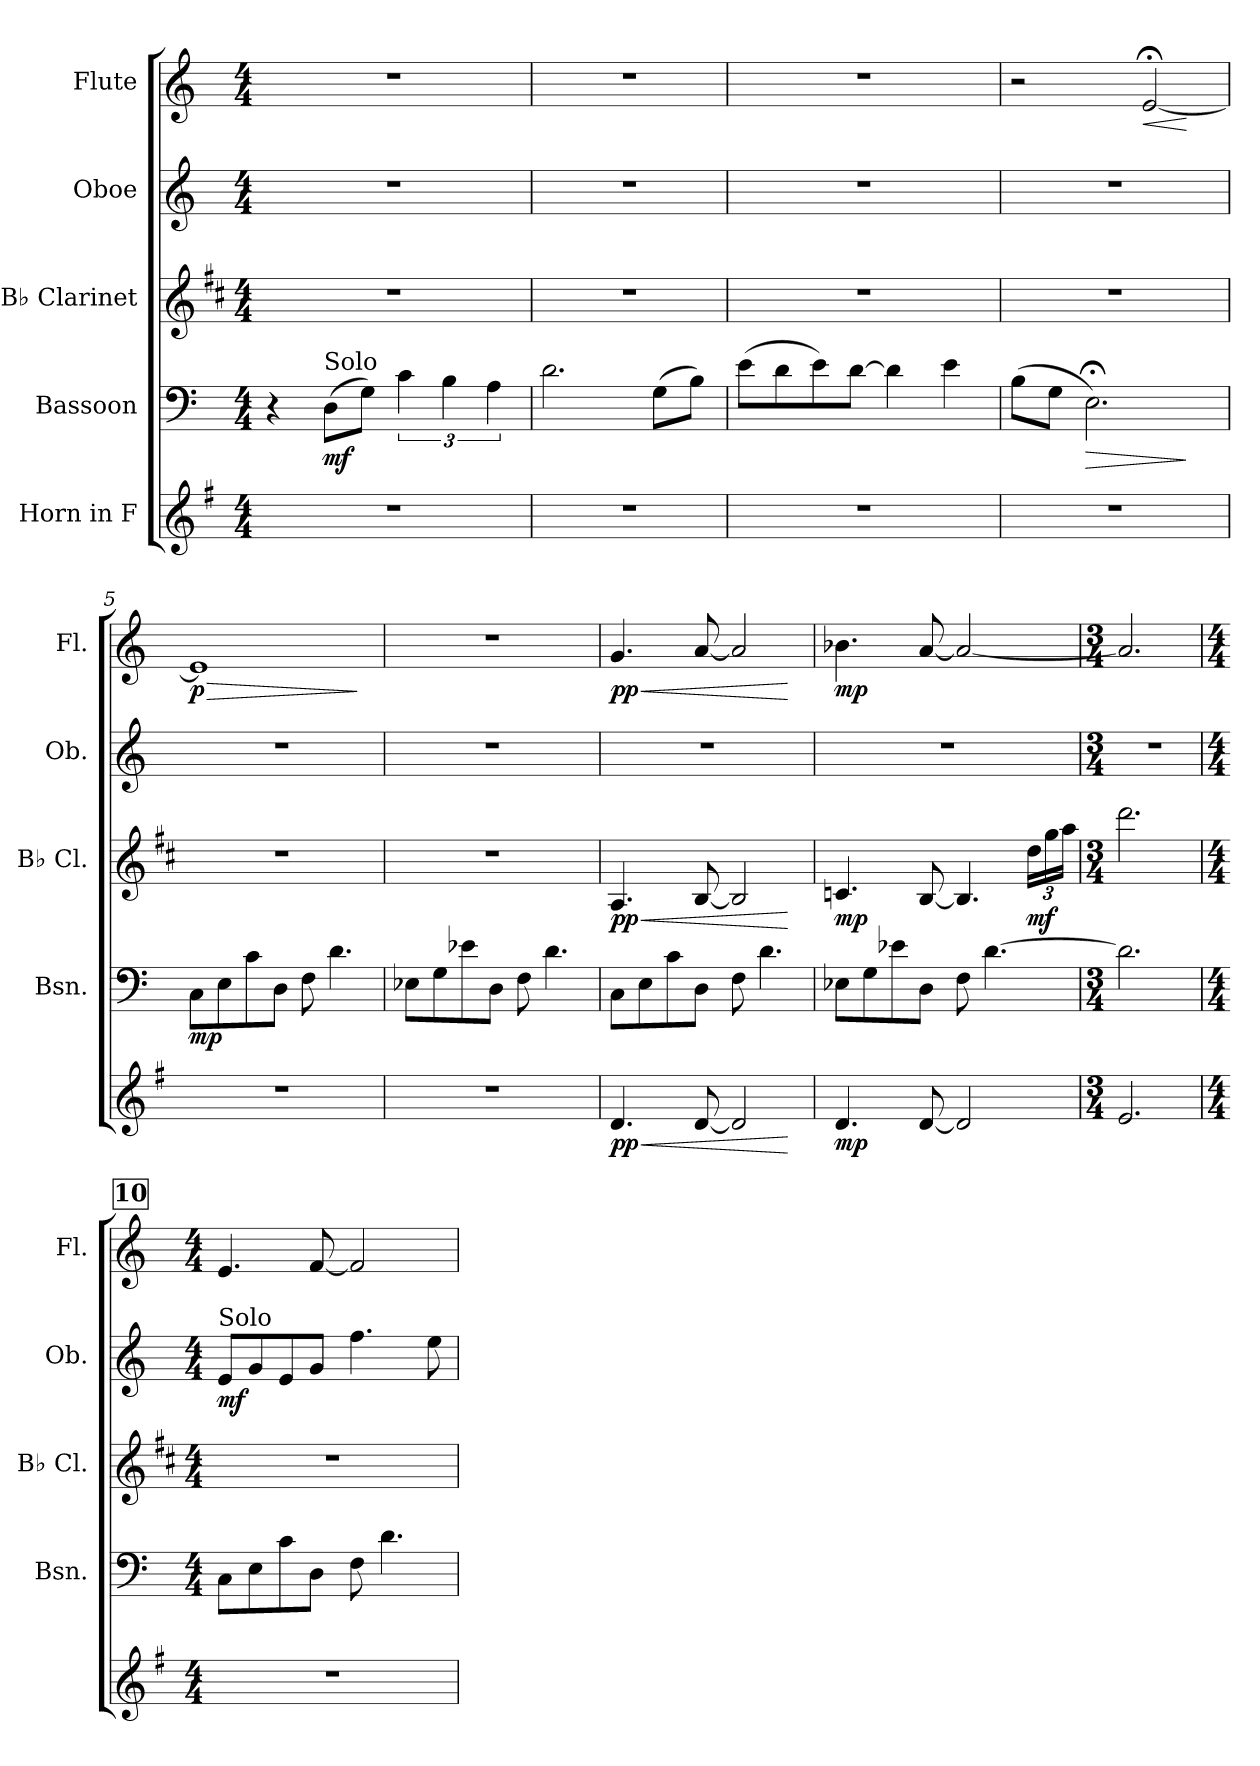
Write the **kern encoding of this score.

**kern	**dynam	**kern	**dynam	**kern	**dynam	**kern	**dynam	**kern	**dynam
*part5	*part5	*part4	*part4	*part3	*part3	*part2	*part2	*part1	*part1
*staff5	*staff5	*staff4	*staff4	*staff3	*staff3	*staff2	*staff2	*staff1	*staff1
*I"Horn in F	*	*I"Bassoon	*	*I"B♭ Clarinet	*	*I"Oboe	*	*I"Flute	*
*	*	*I'Bsn.	*	*I'B♭ Cl.	*	*I'Ob.	*	*I'Fl.	*
*clefG2	*	*clefF4	*	*clefG2	*	*clefG2	*	*clefG2	*
*ITrd4c7	*	*	*	*ITrd1c2	*	*	*	*	*
*k[]	*	*k[]	*	*k[]	*	*k[]	*	*k[]	*
*M4/4	*	*M4/4	*	*M4/4	*	*M4/4	*	*M4/4	*
*MM68	*	*MM68	*	*MM68	*	*MM68	*	*MM68	*
=1	=1	=1	=1	=1	=1	=1	=1	=1	=1
1r	.	4r	.	1r	.	1r	.	1r	.
!	!	!LO:TX:a:t=Solo	!	!	!	!	!	!	!
!	!	!	!LO:DY:b	!	!	!	!	!	!
.	.	(8D\L	mf	.	.	.	.	.	.
.	.	8G\J)	.	.	.	.	.	.	.
.	.	6c\	.	.	.	.	.	.	.
.	.	6B\	.	.	.	.	.	.	.
.	.	6A\	.	.	.	.	.	.	.
=2	=2	=2	=2	=2	=2	=2	=2	=2	=2
1r	.	2.d\	.	1r	.	1r	.	1r	.
.	.	(8G\L	.	.	.	.	.	.	.
.	.	8B\J)	.	.	.	.	.	.	.
=3	=3	=3	=3	=3	=3	=3	=3	=3	=3
1r	.	(8e\L	.	1r	.	1r	.	1r	.
.	.	8d\	.	.	.	.	.	.	.
.	.	8e\)	.	.	.	.	.	.	.
.	.	[8d\J	.	.	.	.	.	.	.
.	.	4d\]	.	.	.	.	.	.	.
.	.	4e\	.	.	.	.	.	.	.
=4	=4	=4	=4	=4	=4	=4	=4	=4	=4
1r	.	(8B\L	.	1r	.	1r	.	2r	.
.	.	8G\J	.	.	.	.	.	.	.
!	!	!	!LO:HP:b	!	!	!	!	!	!
.	.	2.E;<\)	>	.	.	.	.	.	.
!	!	!	!	!	!	!	!	!	!LO:HP:b
.	.	.	.	.	.	.	.	[2e;</	<
.	.	.	]	.	.	.	.	.	[
=5	=5	=5	=5	=5	=5	=5	=5	=5	=5
*	*	*	*	*	*	*	*	*MM80	*
!	!	!	!LO:DY:b	!	!	!	!	!	!LO:HP:b
!	!	!	!	!	!	!	!	!	!LO:DY:n=1:b
1r	.	8C\L	mp	1r	.	1r	.	1e]	> p
.	.	8E\	.	.	.	.	.	.	.
.	.	8c\	.	.	.	.	.	.	.
.	.	8D\J	.	.	.	.	.	.	.
.	.	8F\	.	.	.	.	.	.	.
.	.	4.d\	.	.	.	.	.	.	.
.	.	.	.	.	.	.	.	.	]
=6	=6	=6	=6	=6	=6	=6	=6	=6	=6
1r	.	8E-X\L	.	1r	.	1r	.	1r	.
.	.	8G\	.	.	.	.	.	.	.
.	.	8e-X\	.	.	.	.	.	.	.
.	.	8D\J	.	.	.	.	.	.	.
.	.	8F\	.	.	.	.	.	.	.
.	.	4.d\	.	.	.	.	.	.	.
!!LO:LB:g=z
=7	=7	=7	=7	=7	=7	=7	=7	=7	=7
!	!LO:HP:b	!	!	!	!LO:HP:b	!	!	!	!LO:HP:b
!	!LO:DY:n=1:b	!	!	!	!LO:DY:n=1:b	!	!	!	!LO:DY:n=1:b
4.G/	< pp	8C\L	.	4.G/	< pp	1r	.	4.g/	< pp
.	.	8E\	.	.	.	.	.	.	.
.	.	8c\	.	.	.	.	.	.	.
[8G/	.	8D\J	.	[8A/	.	.	.	[8a/	.
2G/]	.	8F\	.	2A/]	.	.	.	2a/]	.
.	.	4.d\	.	.	.	.	.	.	.
.	[	.	.	.	[	.	.	.	[
=8	=8	=8	=8	=8	=8	=8	=8	=8	=8
!	!LO:DY:b	!	!	!	!LO:DY:b	!	!	!	!LO:DY:b
4.G/	mp	8E-X\L	.	4.B-X/	mp	1r	.	4.b-X\	mp
.	.	8G\	.	.	.	.	.	.	.
.	.	8e-X\	.	.	.	.	.	.	.
[8G/	.	8D\J	.	[8A/	.	.	.	[8a/	.
2G/]	.	8F\	.	4.A/]	.	.	.	2a/_	.
.	.	[4.d\	.	.	.	.	.	.	.
*	*	*	*	*Xbrackettup	*	*	*	*	*
!	!	!	!	!	!LO:DY:b	!	!	!	!
.	.	.	.	24cc\LL	mf	.	.	.	.
.	.	.	.	24ff\	.	.	.	.	.
.	.	.	.	24gg\JJ	.	.	.	.	.
=9	=9	=9	=9	=9	=9	=9	=9	=9	=9
*M3/4	*	*M3/4	*	*M3/4	*	*M3/4	*	*M3/4	*
2.A/	.	2.d\]	.	2.ccc\	.	2.r	.	2.a/]	.
!!LO:REH:place=s1:a:B:fs=14:t=10
=10	=10	=10	=10	=10	=10	=10	=10	=10	=10
*M4/4	*	*M4/4	*	*M4/4	*	*M4/4	*	*M4/4	*
!	!	!	!	!	!	!LO:TX:a:t=Solo	!	!	!
!	!	!	!	!	!	!	!LO:DY:b	!	!
1r	.	8C\L	.	1r	.	8e/L	mf	4.e/	.
.	.	8E\	.	.	.	8g/	.	.	.
.	.	8c\	.	.	.	8e/	.	.	.
.	.	8D\J	.	.	.	8g/J	.	[8f/	.
.	.	8F\	.	.	.	4.ff\	.	2f/]	.
.	.	4.d\	.	.	.	.	.	.	.
.	.	.	.	.	.	8ee\	.	.	.
=	=	=	=	=	=	=	=	=	=
*-	*-	*-	*-	*-	*-	*-	*-	*-	*-
